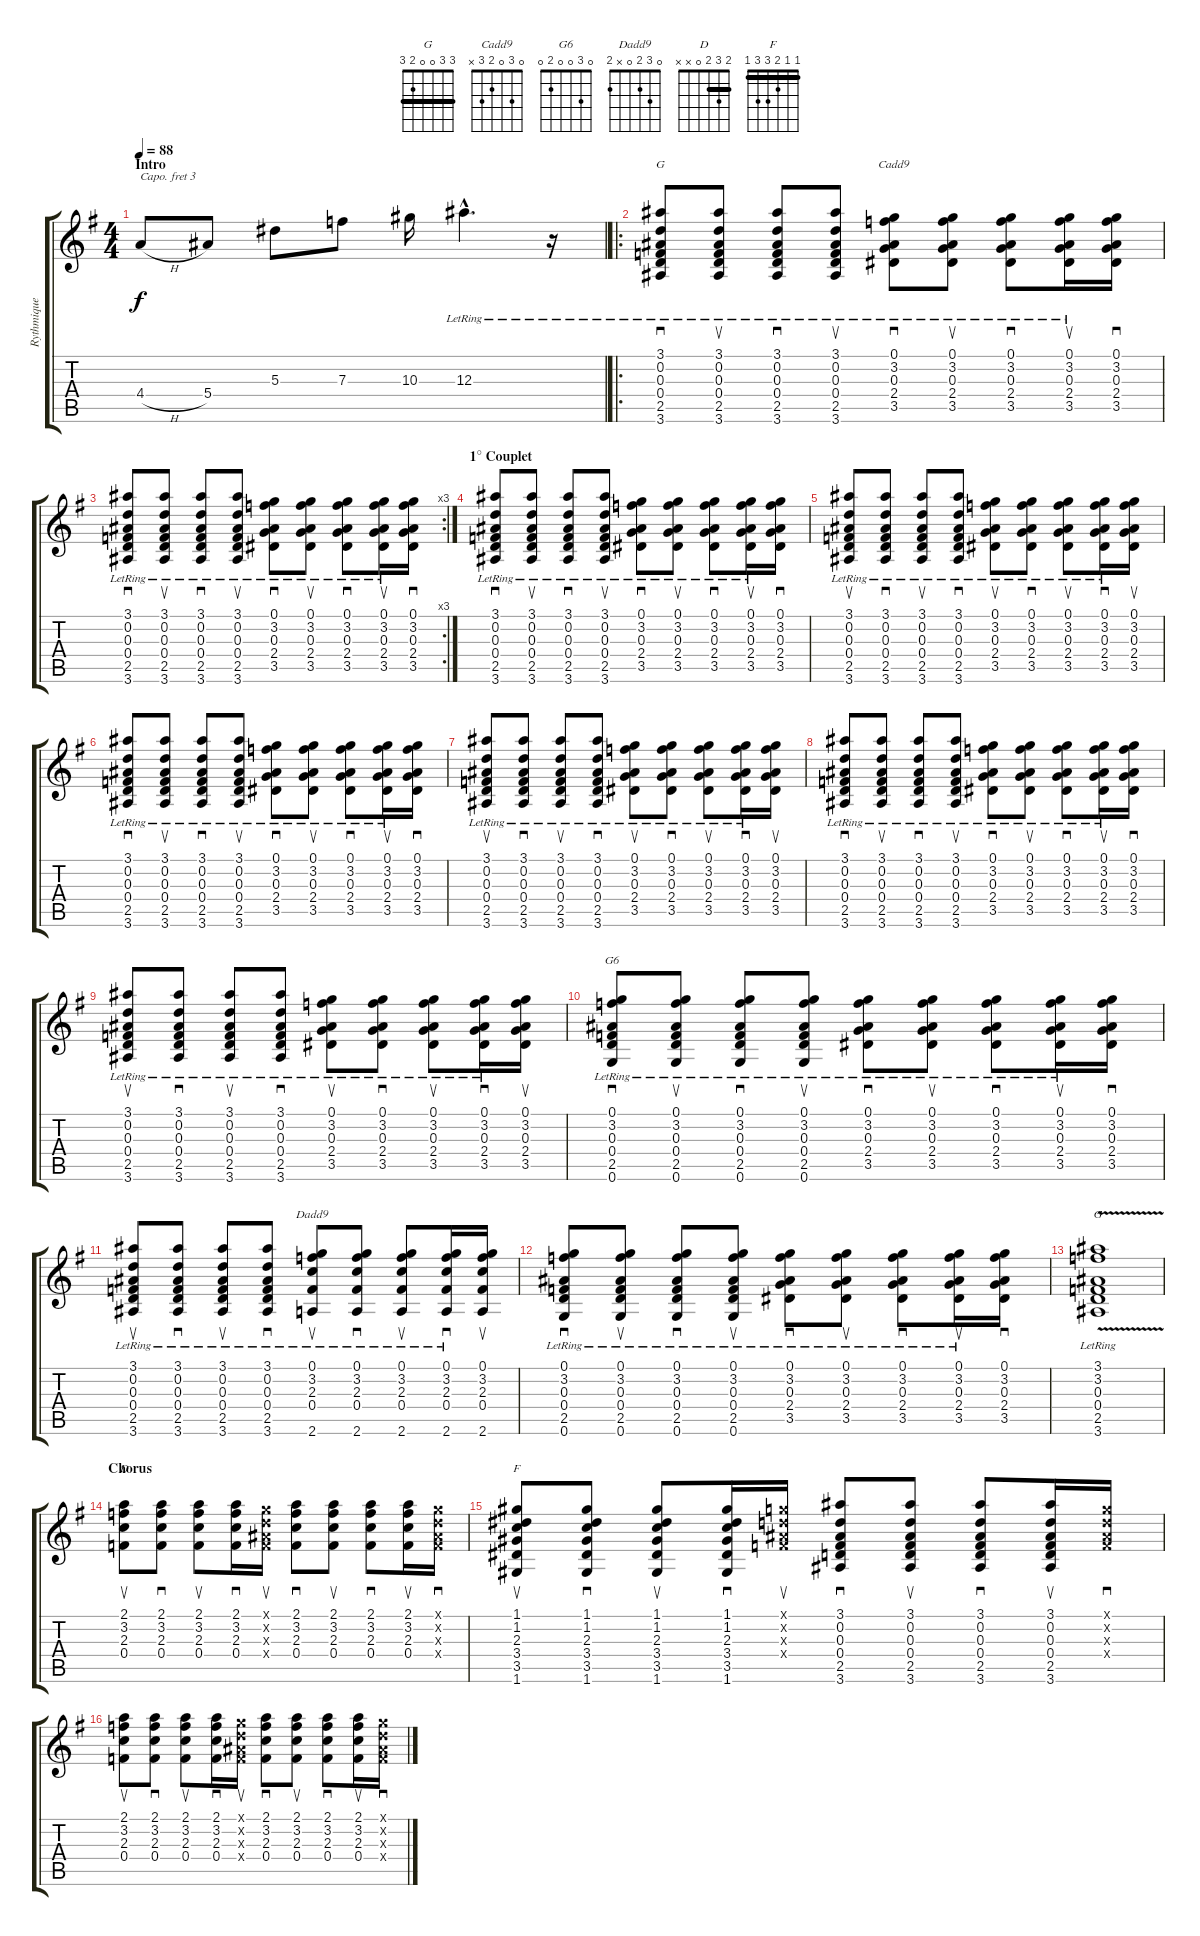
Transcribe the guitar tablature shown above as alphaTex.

\track ("Rythmique" "Rythmique") {instrument acousticguitarnylon}
\staff {score tabs}
\capo 3
\tuning (E4 B3 G3 D3 A2 E2) {hide}
\chord ("G" 3 0 0 0 2 3)
\chord ("Cadd9" 0 3 0 2 3 x)
\chord ("G6" 0 3 0 0 2 0)
\chord ("Dadd9" 0 3 2 0 x 2)
\chord ("G" 3 3 0 0 2 3) {barre 3}
\chord ("D" 2 3 2 0 x x) {barre 2}
\chord ("F" 1 1 2 3 3 1) {barre 1}
\ts (4 4)
\section ("" "Intro")
\tempo 88
\clef g2
\ks g
4.4{h}.8{dy f instrument acousticguitarnylon} 5.4.8 5.3.8 7.3.8 10.3.16 12.3{hac lr}.4{d} r.16 |
\ro
(3.1{lr} 0.2{lr} 0.3 0.4{lr} 2.5{lr} 3.6).8{sd ch "G"} (3.1{lr} 0.2{lr} 0.3 0.4{lr} 2.5{lr} 3.6{lr}).8{su} (3.1{lr} 0.2{lr} 0.3 0.4{lr} 2.5{lr} 3.6{lr}).8{sd} (3.1{lr} 0.2{lr} 0.3 0.4{lr} 2.5{lr} 3.6{lr}).8{su} (0.1{lr} 3.2{lr} 0.3 2.4{lr} 3.5{lr}).8{sd ch "Cadd9"} (0.1{lr} 3.2{lr} 0.3 2.4{lr} 3.5{lr}).8{su} (0.1{lr} 3.2{lr} 0.3 2.4{lr} 3.5{lr}).8{sd} (0.1{lr} 3.2 0.3 2.4{lr} 3.5{lr}).16{su} (0.1 3.2 0.3 2.4 3.5).16{sd} |
\rc 3
(3.1{lr} 0.2{lr} 0.3 0.4{lr} 2.5{lr} 3.6).8{sd} (3.1{lr} 0.2{lr} 0.3 0.4{lr} 2.5{lr} 3.6{lr}).8{su} (3.1{lr} 0.2{lr} 0.3 0.4{lr} 2.5{lr} 3.6{lr}).8{sd} (3.1{lr} 0.2{lr} 0.3 0.4{lr} 2.5{lr} 3.6{lr}).8{su} (0.1{lr} 3.2{lr} 0.3 2.4{lr} 3.5{lr}).8{sd} (0.1{lr} 3.2{lr} 0.3 2.4{lr} 3.5{lr}).8{su} (0.1{lr} 3.2{lr} 0.3 2.4{lr} 3.5{lr}).8{sd} (0.1{lr} 3.2 0.3 2.4{lr} 3.5{lr}).16{su} (0.1 3.2 0.3 2.4 3.5).16{sd} |
\section ("" "1° Couplet")
(3.1{lr} 0.2{lr} 0.3 0.4{lr} 2.5{lr} 3.6).8{sd} (3.1{lr} 0.2{lr} 0.3 0.4{lr} 2.5{lr} 3.6{lr}).8{su} (3.1{lr} 0.2{lr} 0.3 0.4{lr} 2.5{lr} 3.6{lr}).8{sd} (3.1{lr} 0.2{lr} 0.3 0.4{lr} 2.5{lr} 3.6{lr}).8{su} (0.1{lr} 3.2{lr} 0.3 2.4{lr} 3.5{lr}).8{sd} (0.1{lr} 3.2{lr} 0.3 2.4{lr} 3.5{lr}).8{su} (0.1{lr} 3.2{lr} 0.3 2.4{lr} 3.5{lr}).8{sd} (0.1{lr} 3.2 0.3 2.4{lr} 3.5{lr}).16{su} (0.1 3.2 0.3 2.4 3.5).16{sd} |
(3.1{lr} 0.2{lr} 0.3 0.4{lr} 2.5{lr} 3.6{lr}).8{su} (3.1{lr} 0.2{lr} 0.3 0.4{lr} 2.5{lr} 3.6{lr}).8{sd} (3.1{lr} 0.2{lr} 0.3 0.4{lr} 2.5{lr} 3.6{lr}).8{su} (3.1{lr} 0.2{lr} 0.3 0.4{lr} 2.5{lr} 3.6{lr}).8{sd} (0.1{lr} 3.2{lr} 0.3 2.4{lr} 3.5{lr}).8{su} (0.1{lr} 3.2{lr} 0.3 2.4{lr} 3.5{lr}).8{sd} (0.1{lr} 3.2{lr} 0.3 2.4{lr} 3.5{lr}).8{su} (0.1{lr} 3.2 0.3 2.4{lr} 3.5{lr}).16{sd} (0.1 3.2 0.3 2.4 3.5).16{su} |
(3.1{lr} 0.2{lr} 0.3 0.4{lr} 2.5{lr} 3.6{lr}).8{sd} (3.1{lr} 0.2{lr} 0.3 0.4{lr} 2.5{lr} 3.6{lr}).8{su} (3.1{lr} 0.2{lr} 0.3 0.4{lr} 2.5{lr} 3.6{lr}).8{sd} (3.1{lr} 0.2{lr} 0.3 0.4{lr} 2.5{lr} 3.6{lr}).8{su} (0.1{lr} 3.2{lr} 0.3 2.4{lr} 3.5{lr}).8{sd} (0.1{lr} 3.2{lr} 0.3 2.4{lr} 3.5{lr}).8{su} (0.1{lr} 3.2{lr} 0.3 2.4{lr} 3.5{lr}).8{sd} (0.1{lr} 3.2 0.3 2.4{lr} 3.5{lr}).16{su} (0.1 3.2 0.3 2.4 3.5).16{sd} |
(3.1{lr} 0.2{lr} 0.3 0.4{lr} 2.5{lr} 3.6{lr}).8{su} (3.1{lr} 0.2{lr} 0.3 0.4{lr} 2.5{lr} 3.6{lr}).8{sd} (3.1{lr} 0.2{lr} 0.3 0.4{lr} 2.5{lr} 3.6{lr}).8{su} (3.1{lr} 0.2{lr} 0.3 0.4{lr} 2.5{lr} 3.6{lr}).8{sd} (0.1{lr} 3.2{lr} 0.3 2.4{lr} 3.5{lr}).8{su} (0.1{lr} 3.2{lr} 0.3 2.4{lr} 3.5{lr}).8{sd} (0.1{lr} 3.2{lr} 0.3 2.4{lr} 3.5{lr}).8{su} (0.1{lr} 3.2 0.3 2.4{lr} 3.5{lr}).16{sd} (0.1 3.2 0.3 2.4 3.5).16{su} |
(3.1{lr} 0.2{lr} 0.3 0.4{lr} 2.5{lr} 3.6{lr}).8{sd} (3.1{lr} 0.2{lr} 0.3 0.4{lr} 2.5{lr} 3.6{lr}).8{su} (3.1{lr} 0.2{lr} 0.3 0.4{lr} 2.5{lr} 3.6{lr}).8{sd} (3.1{lr} 0.2{lr} 0.3 0.4{lr} 2.5{lr} 3.6{lr}).8{su} (0.1{lr} 3.2{lr} 0.3 2.4{lr} 3.5{lr}).8{sd} (0.1{lr} 3.2{lr} 0.3 2.4{lr} 3.5{lr}).8{su} (0.1{lr} 3.2{lr} 0.3 2.4{lr} 3.5{lr}).8{sd} (0.1{lr} 3.2 0.3 2.4{lr} 3.5{lr}).16{su} (0.1 3.2 0.3 2.4 3.5).16{sd} |
(3.1{lr} 0.2{lr} 0.3 0.4{lr} 2.5{lr} 3.6{lr}).8{su} (3.1{lr} 0.2{lr} 0.3 0.4{lr} 2.5{lr} 3.6{lr}).8{sd} (3.1{lr} 0.2{lr} 0.3 0.4{lr} 2.5{lr} 3.6{lr}).8{su} (3.1{lr} 0.2{lr} 0.3 0.4{lr} 2.5{lr} 3.6{lr}).8{sd} (0.1{lr} 3.2{lr} 0.3 2.4{lr} 3.5{lr}).8{su} (0.1{lr} 3.2{lr} 0.3 2.4{lr} 3.5{lr}).8{sd} (0.1{lr} 3.2{lr} 0.3 2.4{lr} 3.5{lr}).8{su} (0.1{lr} 3.2 0.3 2.4{lr} 3.5{lr}).16{sd} (0.1 3.2 0.3 2.4 3.5).16{su} |
(0.1{lr} 3.2{lr} 0.3 0.4{lr} 2.5{lr} 0.6{lr}).8{sd ch "G6"} (0.1{lr} 3.2{lr} 0.3 0.4{lr} 2.5{lr} 0.6{lr}).8{su} (0.1{lr} 3.2{lr} 0.3 0.4{lr} 2.5{lr} 0.6{lr}).8{sd} (0.1{lr} 3.2{lr} 0.3 0.4{lr} 2.5{lr} 0.6{lr}).8{su} (0.1{lr} 3.2{lr} 0.3 2.4{lr} 3.5{lr}).8{sd} (0.1{lr} 3.2{lr} 0.3 2.4{lr} 3.5{lr}).8{su} (0.1{lr} 3.2{lr} 0.3 2.4{lr} 3.5{lr}).8{sd} (0.1{lr} 3.2 0.3 2.4{lr} 3.5{lr}).16{su} (0.1 3.2 0.3 2.4 3.5).16{sd} |
(3.1{lr} 0.2{lr} 0.3 0.4{lr} 2.5{lr} 3.6{lr}).8{su} (3.1{lr} 0.2{lr} 0.3 0.4{lr} 2.5{lr} 3.6{lr}).8{sd} (3.1{lr} 0.2{lr} 0.3 0.4{lr} 2.5{lr} 3.6{lr}).8{su} (3.1{lr} 0.2{lr} 0.3 0.4{lr} 2.5{lr} 3.6{lr}).8{sd} (0.1 3.2{lr} 2.3 0.4{lr} 2.6).8{su ch "Dadd9"} (0.1 3.2{lr} 2.3 0.4{lr} 2.6).8{sd} (0.1 3.2{lr} 2.3 0.4{lr} 2.6).8{su} (0.1 3.2 2.3 0.4{lr} 2.6).16{sd} (0.1 3.2 2.3 0.4 2.6).16{su} |
(0.1{lr} 3.2{lr} 0.3 0.4{lr} 2.5{lr} 0.6{lr}).8{sd} (0.1{lr} 3.2{lr} 0.3 0.4{lr} 2.5{lr} 0.6{lr}).8{su} (0.1{lr} 3.2{lr} 0.3 0.4{lr} 2.5{lr} 0.6{lr}).8{sd} (0.1{lr} 3.2{lr} 0.3 0.4{lr} 2.5{lr} 0.6{lr}).8{su} (0.1{lr} 3.2{lr} 0.3 2.4{lr} 3.5{lr}).8{sd} (0.1{lr} 3.2{lr} 0.3 2.4{lr} 3.5{lr}).8{su} (0.1{lr} 3.2{lr} 0.3 2.4{lr} 3.5{lr}).8{sd} (0.1{lr} 3.2 0.3 2.4{lr} 3.5{lr}).16{su} (0.1 3.2 0.3 2.4 3.5).16{sd} |
(3.1{v} 3.2{v} 0.3{lr} 0.4 2.5 3.6{lr}).1{ch "G"} |
\section ("" "Chorus")
(2.1 3.2 2.3 0.4).8{su ch "D"} (2.1 3.2 2.3 0.4).8{sd} (2.1 3.2 2.3 0.4).8{su} (2.1 3.2 2.3 0.4).16{sd} (0.1{x} 0.2{x} 0.3{x} 0.4{x}).16{su} (2.1 3.2 2.3 0.4).8{sd} (2.1 3.2 2.3 0.4).8{su} (2.1 3.2 2.3 0.4).8{sd} (2.1 3.2 2.3 0.4).16{su} (0.1{x} 0.2{x} 0.3{x} 0.4{x}).16{sd} |
(1.1 1.2 2.3 3.4 3.5 1.6).8{su ch "F"} (1.1 1.2 2.3 3.4 3.5 1.6).8{sd} (1.1 1.2 2.3 3.4 3.5 1.6).8{su} (1.1 1.2 2.3 3.4 3.5 1.6).16{sd} (0.1{x} 0.2{x} 0.3{x} 0.4{x}).16{su} (3.1 0.2 0.3 0.4 2.5 3.6).8{sd} (3.1 0.2 0.3 0.4 2.5 3.6).8{su} (3.1 0.2 0.3 0.4 2.5 3.6).8{sd} (3.1 0.2 0.3 0.4 2.5 3.6).16{su} (0.1{x} 0.2{x} 0.3{x} 0.4{x}).16{sd} |
(2.1 3.2 2.3 0.4).8{su} (2.1 3.2 2.3 0.4).8{sd} (2.1 3.2 2.3 0.4).8{su} (2.1 3.2 2.3 0.4).16{sd} (0.1{x} 0.2{x} 0.3{x} 0.4{x}).16{su} (2.1 3.2 2.3 0.4).8{sd} (2.1 3.2 2.3 0.4).8{su} (2.1 3.2 2.3 0.4).8{sd} (2.1 3.2 2.3 0.4).16{su} (0.1{x} 0.2{x} 0.3{x} 0.4{x}).16{sd}
